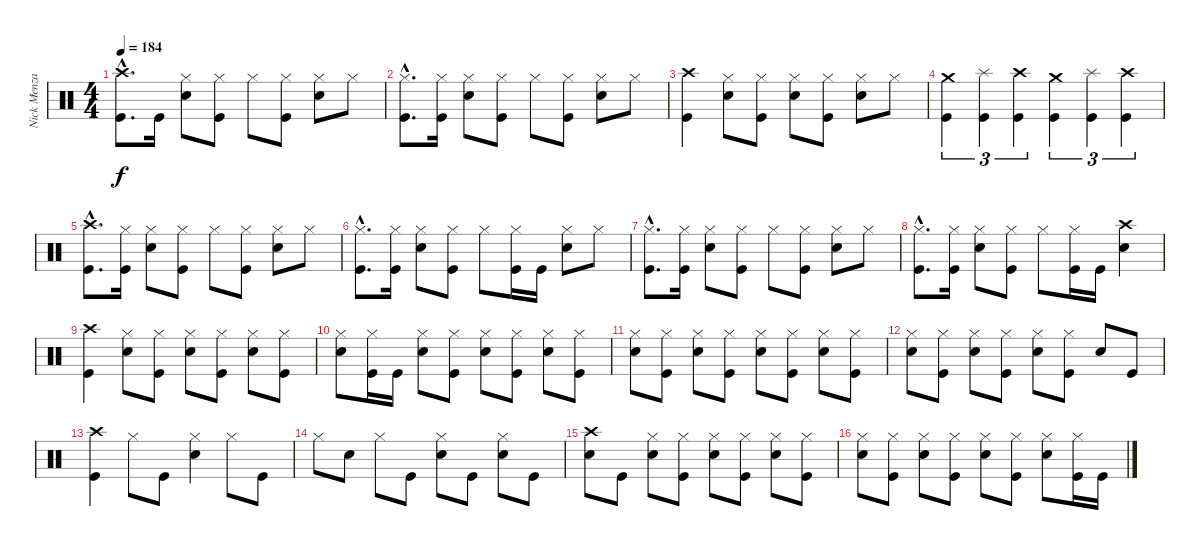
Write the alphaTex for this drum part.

\track ("Nick Menza" "Nick Menza") {instrument percussion}
\staff {score}
\articulation defaults
\ts (4 4)
\tempo 184
\clef neutral
\ks c
("Kick (hit)"{hac} "Crash high (hit)"{hac}).8{d dy f} "Kick (hit)".16 ("Hi-Hat (closed)" "Snare (hit) 2").8 ("Kick (hit)" "Hi-Hat (closed)").8 "Hi-Hat (closed)".8 ("Kick (hit)" "Hi-Hat (closed)").8 ("Hi-Hat (closed)" "Snare (hit) 2").8 "Hi-Hat (closed)".8 |
("Kick (hit)"{hac} "Hi-Hat (closed)"{hac}).8{d} ("Kick (hit)" "Hi-Hat (closed)").16 ("Hi-Hat (closed)" "Snare (hit) 2").8 ("Kick (hit)" "Hi-Hat (closed)").8 "Hi-Hat (closed)".8 ("Kick (hit)" "Hi-Hat (closed)").8 ("Hi-Hat (closed)" "Snare (hit) 2").8 "Hi-Hat (closed)".8 |
("Kick (hit)" "Crash high (hit)").4 ("Hi-Hat (closed)" "Snare (hit) 2").8 ("Kick (hit)" "Hi-Hat (closed)").8 ("Hi-Hat (closed)" "Snare (hit) 2").8 ("Kick (hit)" "Hi-Hat (closed)").8 ("Hi-Hat (closed)" "Snare (hit) 2").8 "Hi-Hat (closed)".8 |
("Kick (hit)" "Crash medium (hit)").4{tu (3 2)} ("Kick (hit)" "Splash (hit)").4{tu (3 2)} ("Kick (hit)" "Crash high (hit)").4{tu (3 2)} ("Kick (hit)" "Crash medium (hit)").4{tu (3 2)} ("Kick (hit)" "Splash (hit)").4{tu (3 2)} ("Kick (hit)" "Crash high (hit)").4{tu (3 2)} |
("Kick (hit)"{hac} "Crash high (hit)"{hac}).8{d} ("Kick (hit)" "Hi-Hat (closed)").16 ("Hi-Hat (closed)" "Snare (hit) 2").8 ("Kick (hit)" "Hi-Hat (closed)").8 "Hi-Hat (closed)".8 ("Kick (hit)" "Hi-Hat (closed)").8 ("Hi-Hat (closed)" "Snare (hit) 2").8 "Hi-Hat (closed)".8 |
("Kick (hit)"{hac} "Hi-Hat (closed)"{hac}).8{d} ("Kick (hit)" "Hi-Hat (closed)").16 ("Hi-Hat (closed)" "Snare (hit) 2").8 ("Kick (hit)" "Hi-Hat (closed)").8 "Hi-Hat (closed)".8 ("Kick (hit)" "Hi-Hat (closed)").16 "Kick (hit)".16 ("Hi-Hat (closed)" "Snare (hit) 2").8 "Hi-Hat (closed)".8 |
("Kick (hit)"{hac} "Hi-Hat (closed)"{hac}).8{d} ("Kick (hit)" "Hi-Hat (closed)").16 ("Hi-Hat (closed)" "Snare (hit) 2").8 ("Kick (hit)" "Hi-Hat (closed)").8 "Hi-Hat (closed)".8 ("Kick (hit)" "Hi-Hat (closed)").8 ("Hi-Hat (closed)" "Snare (hit) 2").8 "Hi-Hat (closed)".8 |
("Kick (hit)"{hac} "Hi-Hat (closed)"{hac}).8{d} ("Kick (hit)" "Hi-Hat (closed)").16 ("Hi-Hat (closed)" "Snare (hit) 2").8 ("Kick (hit)" "Hi-Hat (closed)").8 "Hi-Hat (closed)".8 ("Kick (hit)" "Hi-Hat (closed)").16 "Kick (hit)".16 ("Crash high (hit)" "Snare (hit) 2").4 |
("Kick (hit)" "Crash high (hit)").4 ("Hi-Hat (closed)" "Snare (hit) 2").8 ("Kick (hit)" "Hi-Hat (closed)").8 ("Hi-Hat (closed)" "Snare (hit) 2").8 ("Kick (hit)" "Hi-Hat (closed)").8 ("Hi-Hat (closed)" "Snare (hit) 2").8 ("Kick (hit)" "Hi-Hat (closed)").8 |
("Hi-Hat (closed)" "Snare (hit) 2").8 ("Kick (hit)" "Hi-Hat (closed)").16 "Kick (hit)".16 ("Hi-Hat (closed)" "Snare (hit) 2").8 ("Kick (hit)" "Hi-Hat (closed)").8 ("Hi-Hat (closed)" "Snare (hit) 2").8 ("Kick (hit)" "Hi-Hat (closed)").8 ("Hi-Hat (closed)" "Snare (hit) 2").8 ("Kick (hit)" "Hi-Hat (closed)").8 |
("Hi-Hat (closed)" "Snare (hit) 2").8 ("Kick (hit)" "Hi-Hat (closed)").8 ("Hi-Hat (closed)" "Snare (hit) 2").8 ("Kick (hit)" "Hi-Hat (closed)").8 ("Hi-Hat (closed)" "Snare (hit) 2").8 ("Kick (hit)" "Hi-Hat (closed)").8 ("Hi-Hat (closed)" "Snare (hit) 2").8 ("Kick (hit)" "Hi-Hat (closed)").8 |
("Hi-Hat (closed)" "Snare (hit) 2").8 ("Kick (hit)" "Hi-Hat (closed)").8 ("Hi-Hat (closed)" "Snare (hit) 2").8 ("Kick (hit)" "Hi-Hat (closed)").8 ("Hi-Hat (closed)" "Snare (hit) 2").8 ("Kick (hit)" "Hi-Hat (closed)").8 "Snare (hit) 2".8 "Kick (hit)".8 |
("Kick (hit)" "Crash high (hit)").4 "Hi-Hat (closed)".8 "Kick (hit)".8 ("Hi-Hat (closed)" "Snare (hit) 2").4 "Hi-Hat (closed)".8 "Kick (hit)".8 |
"Hi-Hat (closed)".8 "Snare (hit) 2".8 "Hi-Hat (closed)".8 "Kick (hit)".8 ("Hi-Hat (closed)" "Snare (hit) 2").8 "Kick (hit)".8 ("Hi-Hat (closed)" "Snare (hit) 2").8 "Kick (hit)".8 |
("Crash high (hit)" "Snare (hit) 2").8 "Kick (hit)".8 ("Hi-Hat (closed)" "Snare (hit) 2").8 ("Kick (hit)" "Hi-Hat (closed)").8 ("Hi-Hat (closed)" "Snare (hit) 2").8 ("Kick (hit)" "Hi-Hat (closed)").8 ("Hi-Hat (closed)" "Snare (hit) 2").8 ("Kick (hit)" "Hi-Hat (closed)").8 |
("Hi-Hat (closed)" "Snare (hit) 2").8 ("Kick (hit)" "Hi-Hat (closed)").8 ("Hi-Hat (closed)" "Snare (hit) 2").8 ("Kick (hit)" "Hi-Hat (closed)").8 ("Hi-Hat (closed)" "Snare (hit) 2").8 ("Kick (hit)" "Hi-Hat (closed)").8 ("Hi-Hat (closed)" "Snare (hit) 2").8 ("Kick (hit)" "Hi-Hat (closed)").16 "Kick (hit)".16
